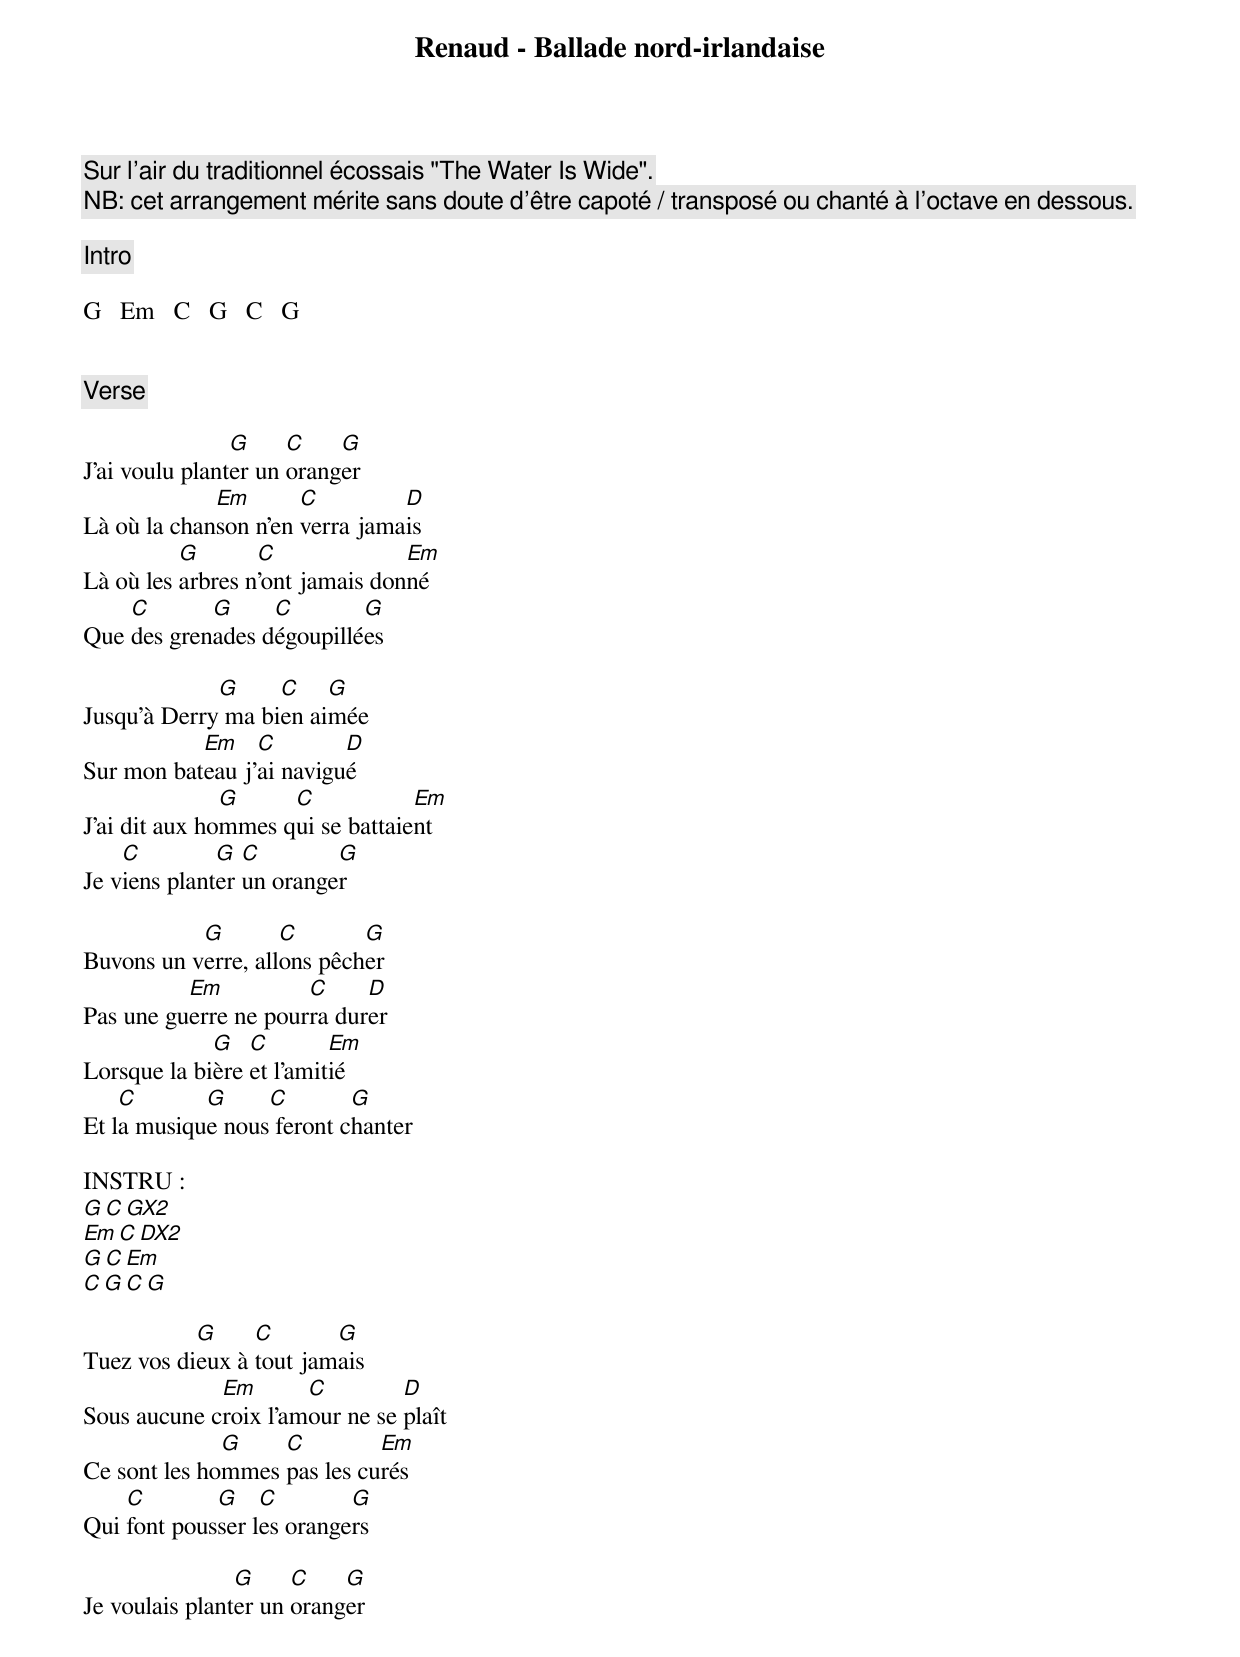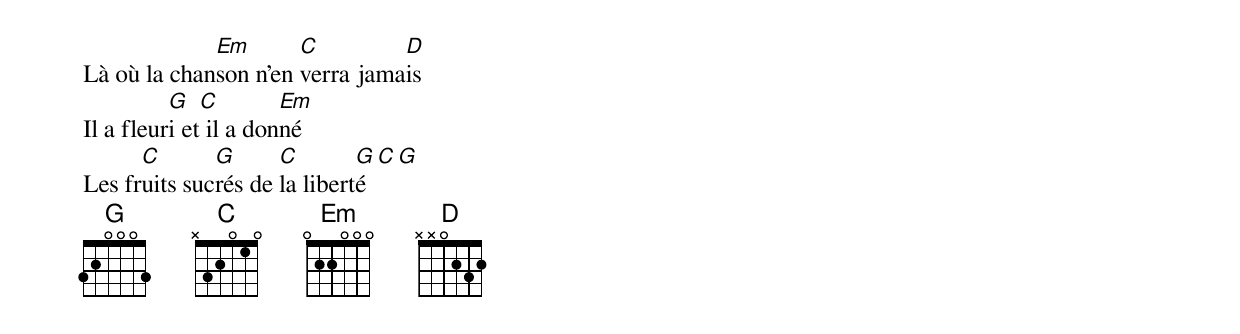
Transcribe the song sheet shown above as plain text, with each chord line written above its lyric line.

Renaud - Ballade nord-irlandaise

Sur l'air du traditionnel écossais "The Water Is Wide".
NB: cet arrangement mérite sans doute d'être capoté / transposé ou chanté à l'octave en dessous.

[Intro]

G   Em   C   G   C   G


[Verse]

                G     C    G
J'ai voulu planter un oranger
             Em       C         D
Là où la chanson n'en verra jamais
          G       C              Em
Là où les arbres n'ont jamais donné
    C       G     C        G
Que des grenades dégoupillées

             G     C    G
Jusqu'à Derry ma bien aimée
           Em    C        D
Sur mon bateau j'ai navigué
               G     C            Em
J'ai dit aux hommes qui se battaient
    C         G  C        G
Je viens planter un oranger

           G        C       G
Buvons un verre, allons pêcher
          Em          C     D
Pas une guerre ne pourra durer
             G   C        Em
Lorsque la bière et l'amitié
    C       G     C        G
Et la musique nous feront chanter

INSTRU :
G C GX2
Em C DX2
G C Em
C G C G

           G     C       G
Tuez vos dieux à tout jamais
             Em       C         D
Sous aucune croix l'amour ne se plaît
              G    C         Em
Ce sont les hommes pas les curés
    C        G    C        G
Qui font pousser les orangers

                G     C    G
Je voulais planter un oranger
             Em       C         D
Là où la chanson n'en verra jamais
          G   C        Em
Il a fleuri et il a donné
      C       G      C        G  C G
Les fruits sucrés de la liberté
